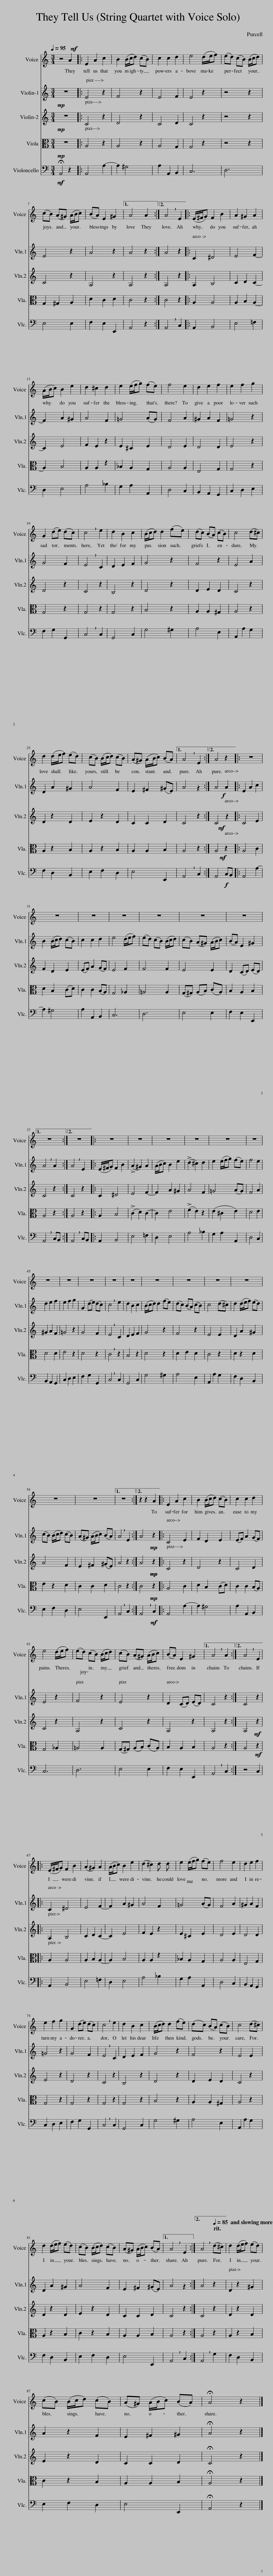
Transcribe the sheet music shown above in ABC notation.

X:1
%%score 1 2 3 4 5
L:1/8
Q:1/4=95
M:3/4
I:linebreak $
K:C
V:1 treble
V:2 treble
V:3 treble
V:4 alto
V:5 bass
V:1
 z4!mf! A2 |: E2 A2 c2 | B2 (B/c/d) (cB) | c2 c2 d2 | e4 (d/e/f) | %5
 (ed) (cB) (B/c/d) |$ (cB) (A^G) (A/B/c) | (BA) E2 ^G2 |1 A4 A2 :|2 !breath!A4 E2 |: %10
 (E/^F/G) F2 B2 | A2 ^G2 A2 |$ (A/B/c) B2 e2 | d2 ^c2 d2 | e2 (e/f/g) (fe) | %15
 f4 e2 | d2 e2 f2 | e2 f2 g2 |$ G2 (de) (dc) | !breath!c4 e2 | %20
 d2 B2 c2 | (B/c/d) d2 (fe) | (dc) (BA) (cB) | c4 (d^c) |$ d2 (d/e/f) (ed) | %25
 (cB) (B/c/d) (cB) | (A^G) (A/B/c) (BA) |1 !breath!A4 E2 :|2 A4 z2 |: z6 |$ %30
 z6 | z6 | z6 | z6 | z6 | %35
 z6 |1$ z6 :|2 z6 |: z6 | z6 | %40
 z6 | z6 | z6 | z6 |$ z6 | %45
 z6 | z6 | z6 | z6 | z6 | %50
 z6 | z6 | z6 |$ z6 | z6 |1 %55
 z6 :|2 z2 z2 A2 |: E2 A2 c2 | B2 (B/c/d) (cB) | c2 c2 d2 |$ %60
 e4 (d/e/f) | (ed) (cB) (B/c/d) | (cB) (A^G) (A/B/c) | (BA) E2 ^G2 |1 !breath!A4 A2 :|2 %65
 !breath!A4 E2 |:$ (E/^F/G) F2 B2 | (A2 ^G2) A2 | (A/B/c) B2 e2 | (d2 ^c2) d d | %70
 e2 (e/f/g) (fe) | f4 e2 | d2 e2 f2 |$ e2 f2 g2 | G2 (de) (dc) | %75
 !breath!c4 e2 | d2 B2 c2 | (B/c/d) d2 (fe) | (dc) (BA) (cB) | c4 (d^c) |$ %80
 d2 (d/e/f) (ed) | (cB) (B/c/d) (cB) | (A^G) (A/B/c) (BA) |1 !breath!A4 E2 :|2 !breath!A4[Q:1/4=85] (d^c) || %85
 d2 (d/e/f) (ed) |$ (cB) (B/c/d) (cB) | (A^G) (A/B/c) (BA) | !fermata!A4 z2 |] %89
V:2
!mp! z6 |: E4 z2 | F4 z2 | E4 F2 | E4 z2 | %5
 z4 z2 |$ E4 z2 | A4 z2 |1 A4 z2 :|2 A4 z2 |: %10
 C2 ^D4 | E4 F2- |$ F2 A2 ^G2 | A4 F2 | =G4 (AG) | %15
 F4 A2 | ^G2 A2 F2 | =G4 z2 |$ G4 F2 | !breath!E4 C2 | %20
 D2 E2 F2 | G4 z2 | F4 z2 | E4 A2 |$ D2 A2 ^G2 | %25
 A4 F2 | E2 ^F2 (^GE) |1 A4 z2 :|2 A4!f! A2 |: E2 A2 c2 |$ %30
 B2 (B/c/d) (cB) | c2 c2 d2 | e4 (d/e/f) | (ed) (cB) (B/c/d) | (cB) (A^G) (A/B/c) | %35
 (BA) E2 ^G2 |1$ !breath!A4 A2 :|2 !breath!A4 E2 |: (E/^F/G) F2 B2 | (!>!A2 ^G2) A2 | %40
 (A/B/c) B2 e2 | (!>!d2 ^c2) d2 | e2 (e/f/g) (fe) | f4 e2 |$ d2 e2 f2 | %45
 e2 f2 g2 | G2 (de) (dc) | !breath!c4 e2 | d2 B2 c2 | (B/c/d) d2 (fe) | %50
 (dc) (BA) (cB) | c4 (d^c) | d2 (d/e/f) (ed) |$ (cB) (B/c/d) (cB) | (A^G) (A/B/c) (BA) |1 %55
 !breath!A4 E2 :|2 A4!mp! z2 |: C4 E2 | F2 D2 E2 | (EF) A2 (GF) |$ %60
 E4 z2 | F4 z2 | E4 z2 | D2 (CD) (ED) |1 C4 z2 :|2 %65
 C4 z2 |:$ C2 ^D4 | E4 F2- | F2 A2 ^G2 | A4 F2 | %70
 =G4 (AG) | F4 A2 | ^G2 A2 F2 |$ =G4 z2 | G4 F2 | %75
 !breath!E4 C2 | D2 E2 F2 | G4 z2 | F4 z2 | E4 E2 |$ %80
 D2 A2 ^G2 | A4 F2 | E2 ^F2 (^GE) |1 A4 z2 :|2 A4 z2 || %85
 D2 z2 ^G2 |$ A2 z2 F2 | E2 ^F2 ^G2 | !fermata!A4 z2 |] %89
V:3
!mp! z6 |: C4 z2 | D4 z2 | C4 D2 | C4 z2 | %5
 z4 z2 |$ C4 z2 | A,4 z2 |1 A,4 z2 :|2 A,4 z2 |: %10
 A,2 B,4 | C2 D2 C2- |$ C2 E4 | F2 E2 z2 | E2 ^C2 E2 | %15
 D4 E2 | D4 D2 | E4 z2 |$ D4 z2 | C4 z2 | %20
 B,4 z2 | D4 z2 | D2 E2 D2 | C4 z2 |$ D2 z2 D2 | %25
 E2 z2 D2 | C2 C2 D2 |1 C4 z2 :|2 C4!mf! z2 |: C4 E2 |$ %30
 F2 D2 E2 | (EF) A2 (GF) | E4 F2 | F4 F2 | E4 E2 | %35
 D2 (CD) (ED) |1$ C4 z2 :|2 C4 z2 |: C2 ^D4 | E4 F2- | %40
 F2 A2 ^G2 | A4 F2 | =G4 (AG) | F4 A2 |$ ^G2 A2 F2 | %45
 =G4 z2 | G4 F2 | !breath!E4 C2 | D2 E2 F2 | G4 z2 | %50
 F4 z2 | E4 E2 | D2 A2 ^G2 |$ A4 F2 | E2 ^F2 (^GE) |1 %55
 A4 z2 :|2 A4!mp!!mp! z2 |: C4 z2 | D4 z2 | C4 D2 |$ %60
 C4 z2 | A,4 z2 | C4 z2 | A,4 z2 |1 A,4 z2 :|2 %65
 A,4!mf! z2 |:$ A,2 B,4 | C2 D2 C2- | C2 E4 | F2 E2 z2 | %70
 E2 ^C2 E2 | D4 E2 | D4 D2 |$ E4 z2 | D4 z2 | %75
 C4 z2 | B,4 z2 | D4 z2 | D2 E2 D2 | C4 z2 |$ %80
 D2 z2 D2 | E2 z2 D2 | C2 C2 D2 |1 C4 z2 :|2 C4 z2 || %85
 D2 z2 D2 |$ E2 z2 D2 | C2 C2 D2 | !fermata!C4 z2 |] %89
V:4
!mp! z6 |: A,4 z2 | A,4 z2 | A,4 G,2 | G,4 z2 | %5
 z4 z2 |$ G,2 ^G,2 A,2 | D2 C2 D2 |1 C4 z2 :|2 C4 z2 |: %10
 A,2 A,4 | A,2 B,2 A,2- |$ A,2 B,4 | A,2 A,2 z2 | _B,2 A,2 G,2 | %15
 A,4 A,2 | E,4 G,2 | G,4 z2 |$ G,4 z2 | G,4 z2 | %20
 G,4 z2 | B,4 z2 | A,2 A,2 ^G,2 | A,4 z2 |$ A,2 z2 B,2 | %25
 A,2 z2 B,2 | A,2 A,2 B,2 |1 A,4 z2 :|2 A,4!mf! z2 |: A,4 C2 |$ %30
 D2 B,2 (CD) | C2 C2 (B,A,) | G,4 _A,2 | =A,4 A,2 | (G,^G,) (A,B,) (CA,) | %35
 B,2 A,2 B,2 |1$ A,4 z2 :|2 A,4 z2 |: A,2 B,4 | (!>!C2 D2) C2- | %40
 C2 E4 | (!>!F2 E2) z2 | (E2 ^C2 E2) | D4 E2 |$ D4 D2 | %45
 E4 z2 | D4 z2 | !breath!C4 z2 | B,4 z2 | D4 z2 | %50
 D2 E2 D2 | C4 z2 | D2 z2 D2 |$ E2 z2 D2 | C2 C2 D2 |1 %55
 C4 z2 :|2 C4!mp! z2 |: A,4 C2 | D2 B,2 (CD) | C2 C2 (B,A,) |$ %60
 G,4 _A,2 | =A,4 A,2 | (G,^G,) (A,B,) (CA,) | B,2 A,2 B,2 |1 A,4 z2 :|2 %65
 A,4!mf! z2 |:$ A,2 A,4 | A,2 B,2 A,2- | A,2 B,4 | A,2 A,2 z2 | %70
 _B,2 A,2 G,2 | A,4 A,2 | E,4 G,2 |$ G,4 z2 | G,4 z2 | %75
 G,4 z2 | G,4 z2 | B,4 z2 | A,2 A,2 ^G,2 | A,4 z2 |$ %80
 A,2 z2 B,2 | C2 z2 B,2 | A,2 A,2 B,2 |1 A,4 z2 :|2 A,4 z2 || %85
 A,2 z2 B,2 |$ C2 z2 B,2 | A,2 A,2 B,2 | !fermata!A,4 z2 |] %89
V:5
!mf! !fermata!A,,4 z2 |: A,,4 A,2- | A,2 ^G,4 | A,2 A,,2 B,,2 | C,6 | %5
 D,6 |$ E,4 E,2 | F,2 E,2 E,,2 |1 A,,4 z2 :|2 !breath!A,,4 C,2 |: %10
 A,,2 B,,4 | E,4 =F,2 |$ D,2 E,4 | A,4 _B,2 | G,2 A,2 A,,2 | %15
 D,4 C,2 | B,,2 A,,2 G,,2 | C,2 D,2 E,2 |$ F,2 G,2 G,,2 | !breath!C,4 C,2 | %20
 G,,4 C,2 | G,4 ^G,2 | A,4 E,2 | A,,2 A,2 G,2 |$ F,2 D,2 B,,2 | %25
 E,2 F,2 D,2 | E,4 E,,2 |1 !breath!A,,4 C,2 :|2 A,,4!f! C,B,, |: A,,4 A,2- |$ %30
 A,2 ^G,4 | A,2 A,,2 B,,2 | C,6 | D,6 | E,4 E,2 | %35
 F,2 E,2 E,,2 |1$ !breath!A,,4 C,B,, :|2 !breath!A,,4 C,B,, |: A,,2 B,,4 | E,4 =F,2 | %40
 D,2 E,4 | A,4 _B,2 | G,2 A,2 A,,2 | D,4 C,2 |$ B,,2 A,,2 G,,2 | %45
 C,2 D,2 E,2 | F,2 G,2 G,,2 | !breath!C,4 C,2 | G,,4 C,2 | G,4 ^G,2 | %50
 A,4 E,2 | A,,2 A,2 G,2 | F,2 D,2 B,,2 |$ E,2 F,2 D,2 | E,4 E,,2 |1 %55
 !breath!A,,4 C,2 :|2 !breath!A,,4!mf! C,2 |: A,,4 A,2- | A,2 ^G,4 | A,2 A,,2 B,,2 |$ %60
 C,6 | D,6 | E,4 E,2 | F,2 E,2 E,,2 |1 !breath!A,,4 C,2 :|2 %65
 z4 C,2 |:$ A,,2 B,,4 | E,4 =F,2 | D,2 E,4 | A,4 _B,2 | %70
 G,2 A,2 A,,2 | D,4 C,2 | B,,2 A,,2 G,,2 |$ C,2 D,2 E,2 | F,2 G,2 G,,2 | %75
 !breath!C,4 C,2 | G,,4 C,2 | G,4 ^G,2 | A,4 E,2 | A,,2 A,2 G,2 |$ %80
 F,2 D,2 B,,2 | E,2 F,2 D,2 | E,4 E,,2 |1 !breath!A,,4 C,2 :|2 !breath!A,,4 G,2 || %85
 F,2 D,2 B,,2 |$ E,2 F,2 D,2 | E,4 E,,2 | !fermata!A,,4 z2 |] %89
